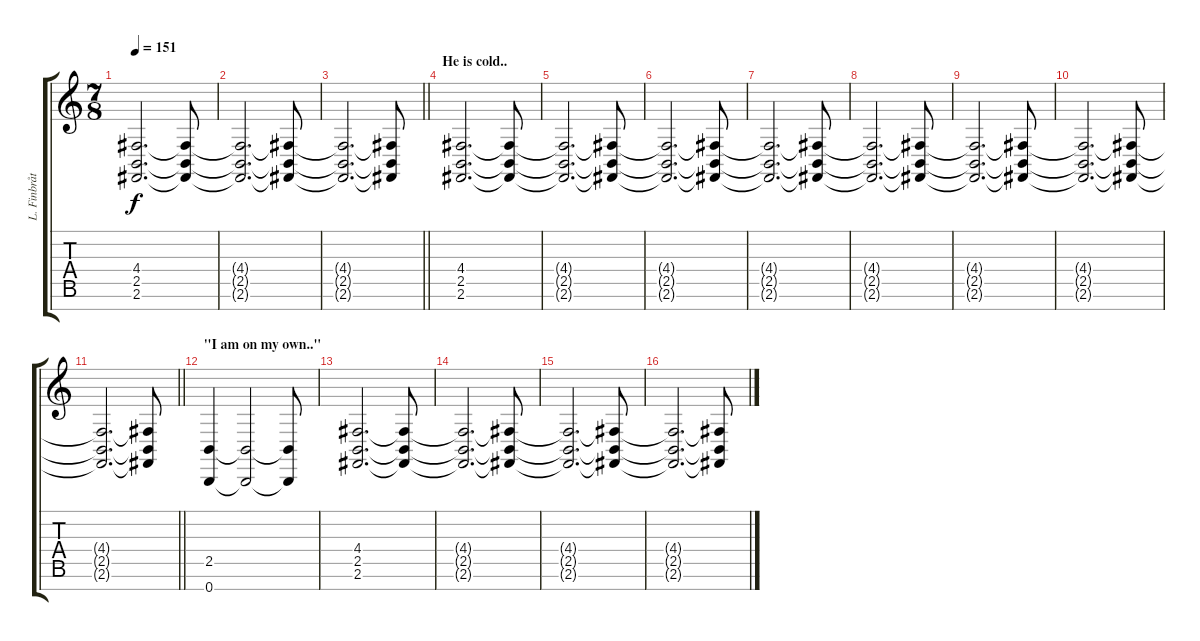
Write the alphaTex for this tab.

\track ("L. Finbråten" "L. Finbråt") {instrument acousticgrandpiano}
\staff {score tabs}
\tuning (E4 B3 G3 D3 A2 E2 B1) {hide}
\ts (7 8)
\tempo 151
\clef g2
\ks c
(4.4{t} 2.5{t} 2.6{t}).2{d dy f} (4.4{t} 2.5{t} 2.6{t}).8 |
(4.4{t} 2.5{t} 2.6{t}).2{d} (4.4{t} 2.5{t} 2.6{t}).8 |
\barLineRight lightlight
(4.4{t} 2.5{t} 2.6{t}).2{d} (4.4{t} 2.5{t} 2.6{t}).8 |
\section ("" "He is cold..")
(4.4 2.5 2.6).2{d volume 9 instrument fx7echoes} (4.4{t} 2.5{t} 2.6{t}).8 |
(4.4{t} 2.5{t} 2.6{t}).2{d} (4.4{t} 2.5{t} 2.6{t}).8 |
(4.4{t} 2.5{t} 2.6{t}).2{d} (4.4{t} 2.5{t} 2.6{t}).8 |
(4.4{t} 2.5{t} 2.6{t}).2{d} (4.4{t} 2.5{t} 2.6{t}).8 |
(4.4{t} 2.5{t} 2.6{t}).2{d} (4.4{t} 2.5{t} 2.6{t}).8 |
(4.4{t} 2.5{t} 2.6{t}).2{d} (4.4{t} 2.5{t} 2.6{t}).8 |
(4.4{t} 2.5{t} 2.6{t}).2{d} (4.4{t} 2.5{t} 2.6{t}).8 |
\barLineRight lightlight
(4.4{t} 2.5{t} 2.6{t}).2{d} (4.4{t} 2.5{t} 2.6{t}).8 |
\section ("" "\"I am on my own..\"")
(2.5 0.7).4{volume 15 instrument stringensemble1} (2.5{t} 0.7{t}).2{volume 0} (2.5{t} 0.7{t}).8 |
(4.4 2.5 2.6).2{d volume 9 instrument fx7echoes} (4.4{t} 2.5{t} 2.6{t}).8 |
(4.4{t} 2.5{t} 2.6{t}).2{d} (4.4{t} 2.5{t} 2.6{t}).8 |
(4.4{t} 2.5{t} 2.6{t}).2{d} (4.4{t} 2.5{t} 2.6{t}).8 |
(4.4{t} 2.5{t} 2.6{t}).2{d} (4.4{t} 2.5{t} 2.6{t}).8
